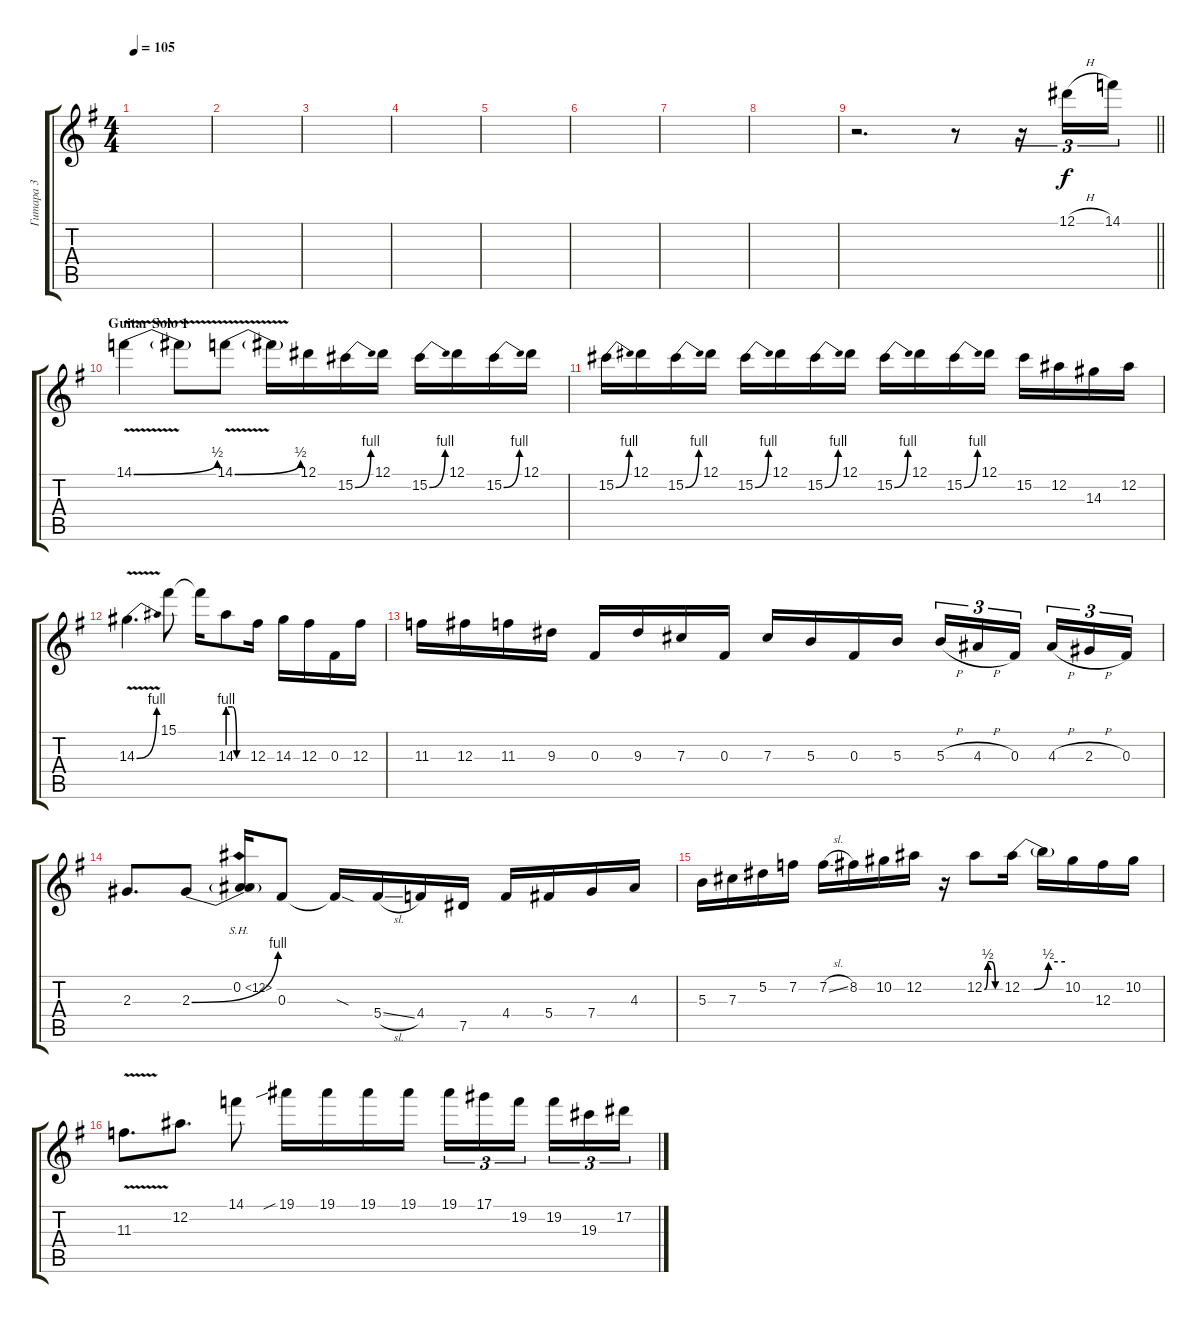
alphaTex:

\track ("Гитара 3" "Гитара 3") {instrument distortionguitar}
\staff {score tabs}
\tuning (Eb4 Bb3 Gb3 Db3 Ab2 Eb2) {hide}
\ts (4 4)
\tempo 105
\clef g2
\ks eminor
|
|
|
|
|
|
|
|
\barLineRight lightlight
r.2{d} r.8{volume 10} r.16{tu (3 2)} 12.1{h}.16{tu (3 2)} 14.1.16{tu (3 2)} |
\section ("" "Guitar Solo 1")
14.1{be (bend 0 0 60 2) v}.4 14.1{t}.8 14.1{be (bend 0 0 60 2) v}.8 14.1{t}.16 12.1.16 15.2{be (bend 0 0 60 4)}.16 12.1.16 15.2{be (bend 0 0 60 4)}.16 12.1.16 15.2{be (bend 0 0 60 4)}.16 12.1.16 |
15.2{be (bend 0 0 60 4)}.16 12.1.16 15.2{be (bend 0 0 60 4)}.16 12.1.16 15.2{be (bend 0 0 60 4)}.16 12.1.16 15.2{be (bend 0 0 60 4)}.16 12.1.16 15.2{be (bend 0 0 60 4)}.16 12.1.16 15.2{be (bend 0 0 60 4)}.16 12.1.16 15.2.16 12.2.16 14.3.16 12.2.16 |
14.3{be (bend 0 0 60 4) v}.4{d} 15.1.8 15.1{t}.16 14.3{be (custom 0 4 15 4 29 0 60 0)}.8 12.3.16 14.3.16 12.3.16 0.3.16 12.3.16 |
11.3.16 12.3.16 11.3.16 9.3.16 0.3.16 9.3.16 7.3.16 0.3.16 7.3.16 5.3.16 0.3.16 5.3.16 5.3{h}.16{tu (3 2)} 4.3{h}.16{tu (3 2)} 0.3.16{tu (3 2) beam splitsecondary} 4.3{h}.16{tu (3 2)} 2.3{h}.16{tu (3 2)} 0.3.16{tu (3 2)} |
2.3.8{d} 2.3{be (bend 0 0 60 4)}.8 (0.2{sh 12} 2.3{t}).16 0.3.8 0.3{sod t}.16 5.4{sl}.16 4.4.16 7.5.16 4.4.16 5.4.16 7.4.16 4.3.16 |
5.3.16 7.3.16 5.2.16 7.2.16 7.2{sl}.16 8.2.16 10.2.16 12.2.16 r.16 12.2{be (custom 0 0 13 2 26 2 41 0 60 0)}.8 12.2{be (custom 0 0 17 0 37 2 60 2)}.16 12.2{t}.16 10.2.16 12.3.16 10.2.16 |
11.3{v}.8{d} 12.2.8{d} 14.1.8 19.1{sib}.16 19.1.16 19.1.16 19.1.16 19.1.16{tu (3 2)} 17.1.16{tu (3 2)} 19.2.16{tu (3 2) beam splitsecondary} 19.2.16{tu (3 2)} 19.3.16{tu (3 2)} 17.2.16{tu (3 2)}
